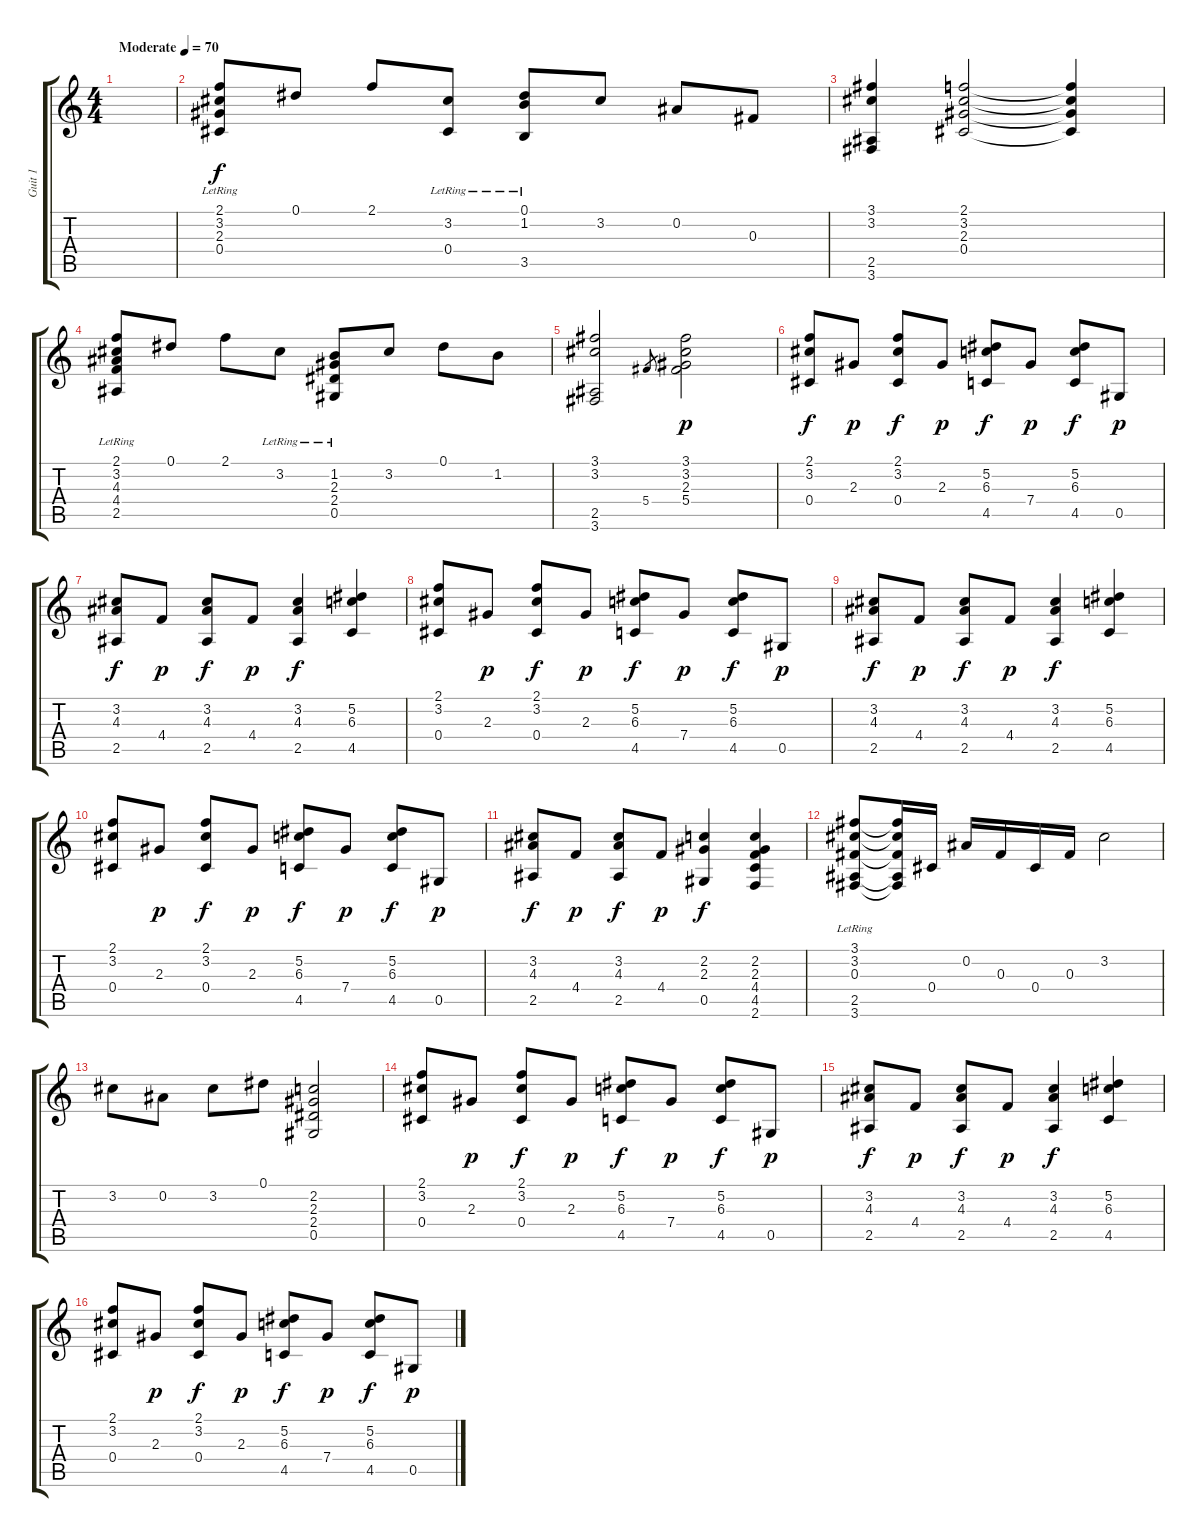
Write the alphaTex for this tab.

\track ("Guit 1" "Guit 1") {instrument acousticguitarsteel}
\staff {score tabs}
\tuning (Eb4 Bb3 Gb3 Db3 Ab2 Eb2) {hide}
\ts (4 4)
\tempo (70 "Moderate")
\clef g2
\ks c
|
(2.1 3.2{lr} 2.3{lr} 0.4{lr}).8 0.1.8 2.1.8 (3.2{lr} 0.4{lr}).8 (0.1 1.2 3.5{lr}).8 3.2.8 0.2.8 0.3.8 |
(3.1 3.2 2.5 3.6).4 (2.1 3.2 2.3 0.4).2 (2.1{t} 3.2{t} 2.3{t} 0.4{t}).4 |
(2.1 3.2{lr} 4.3{lr} 4.4{lr} 2.5).8 0.1.8 2.1.8 3.2{lr}.8 (1.2 2.3 2.4 0.5{lr}).8 3.2.8 0.1.8 1.2.8 |
(3.1 3.2 2.5 3.6).2 5.4.8{gr} (3.1 3.2 2.3 5.4).2{dy p} |
(2.1 3.2 0.4).8{dy f} 2.3.8{dy p} (2.1 3.2 0.4).8{dy f} 2.3.8{dy p} (5.2 6.3 4.5).8{dy f} 7.4.8{dy p} (5.2 6.3 4.5).8{dy f} 0.5.8{dy p} |
(3.2 4.3 2.5).8{dy f} 4.4.8{dy p} (3.2 4.3 2.5).8{dy f} 4.4.8{dy p} (3.2 4.3 2.5).4{dy f} (5.2 6.3 4.5).4 |
(2.1 3.2 0.4).8 2.3.8{dy p} (2.1 3.2 0.4).8{dy f} 2.3.8{dy p} (5.2 6.3 4.5).8{dy f} 7.4.8{dy p} (5.2 6.3 4.5).8{dy f} 0.5.8{dy p} |
(3.2 4.3 2.5).8{dy f} 4.4.8{dy p} (3.2 4.3 2.5).8{dy f} 4.4.8{dy p} (3.2 4.3 2.5).4{dy f} (5.2 6.3 4.5).4 |
(2.1 3.2 0.4).8 2.3.8{dy p} (2.1 3.2 0.4).8{dy f} 2.3.8{dy p} (5.2 6.3 4.5).8{dy f} 7.4.8{dy p} (5.2 6.3 4.5).8{dy f} 0.5.8{dy p} |
(3.2 4.3 2.5).8{dy f} 4.4.8{dy p} (3.2 4.3 2.5).8{dy f} 4.4.8{dy p} (2.2 2.3 0.5).4{dy f} (2.2 2.3 4.4 4.5 2.6).4 |
(3.1 3.2 0.3 2.5 3.6{lr}).8 (3.1{t} 3.2{t} 0.3{t} 2.5{t} 3.6{t}).16 0.4.16 0.2.16 0.3.16 0.4.16 0.3.16 3.2.2 |
3.2.8 0.2.8 3.2.8 0.1.8 (2.2 2.3 2.4 0.5).2 |
(2.1 3.2 0.4).8 2.3.8{dy p} (2.1 3.2 0.4).8{dy f} 2.3.8{dy p} (5.2 6.3 4.5).8{dy f} 7.4.8{dy p} (5.2 6.3 4.5).8{dy f} 0.5.8{dy p} |
(3.2 4.3 2.5).8{dy f} 4.4.8{dy p} (3.2 4.3 2.5).8{dy f} 4.4.8{dy p} (3.2 4.3 2.5).4{dy f} (5.2 6.3 4.5).4 |
(2.1 3.2 0.4).8 2.3.8{dy p} (2.1 3.2 0.4).8{dy f} 2.3.8{dy p} (5.2 6.3 4.5).8{dy f} 7.4.8{dy p} (5.2 6.3 4.5).8{dy f} 0.5.8{dy p}
